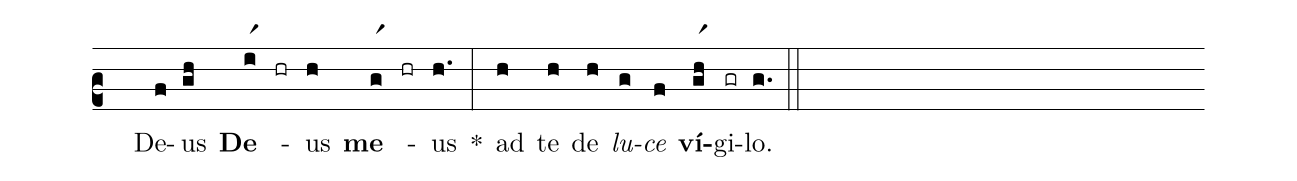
%%
(c2)
( )De(f)us(gh) <b>De</b>(ir1) -(hr) us(h) <b>me</b>(gr1) -(hr) us(h.) *(:)
ad(h) te(h) de(h) <i>lu</i>(g)<i>ce</i>(f) <b>ví</b>(ghr1)gi(gr)lo.(g.) (::)
